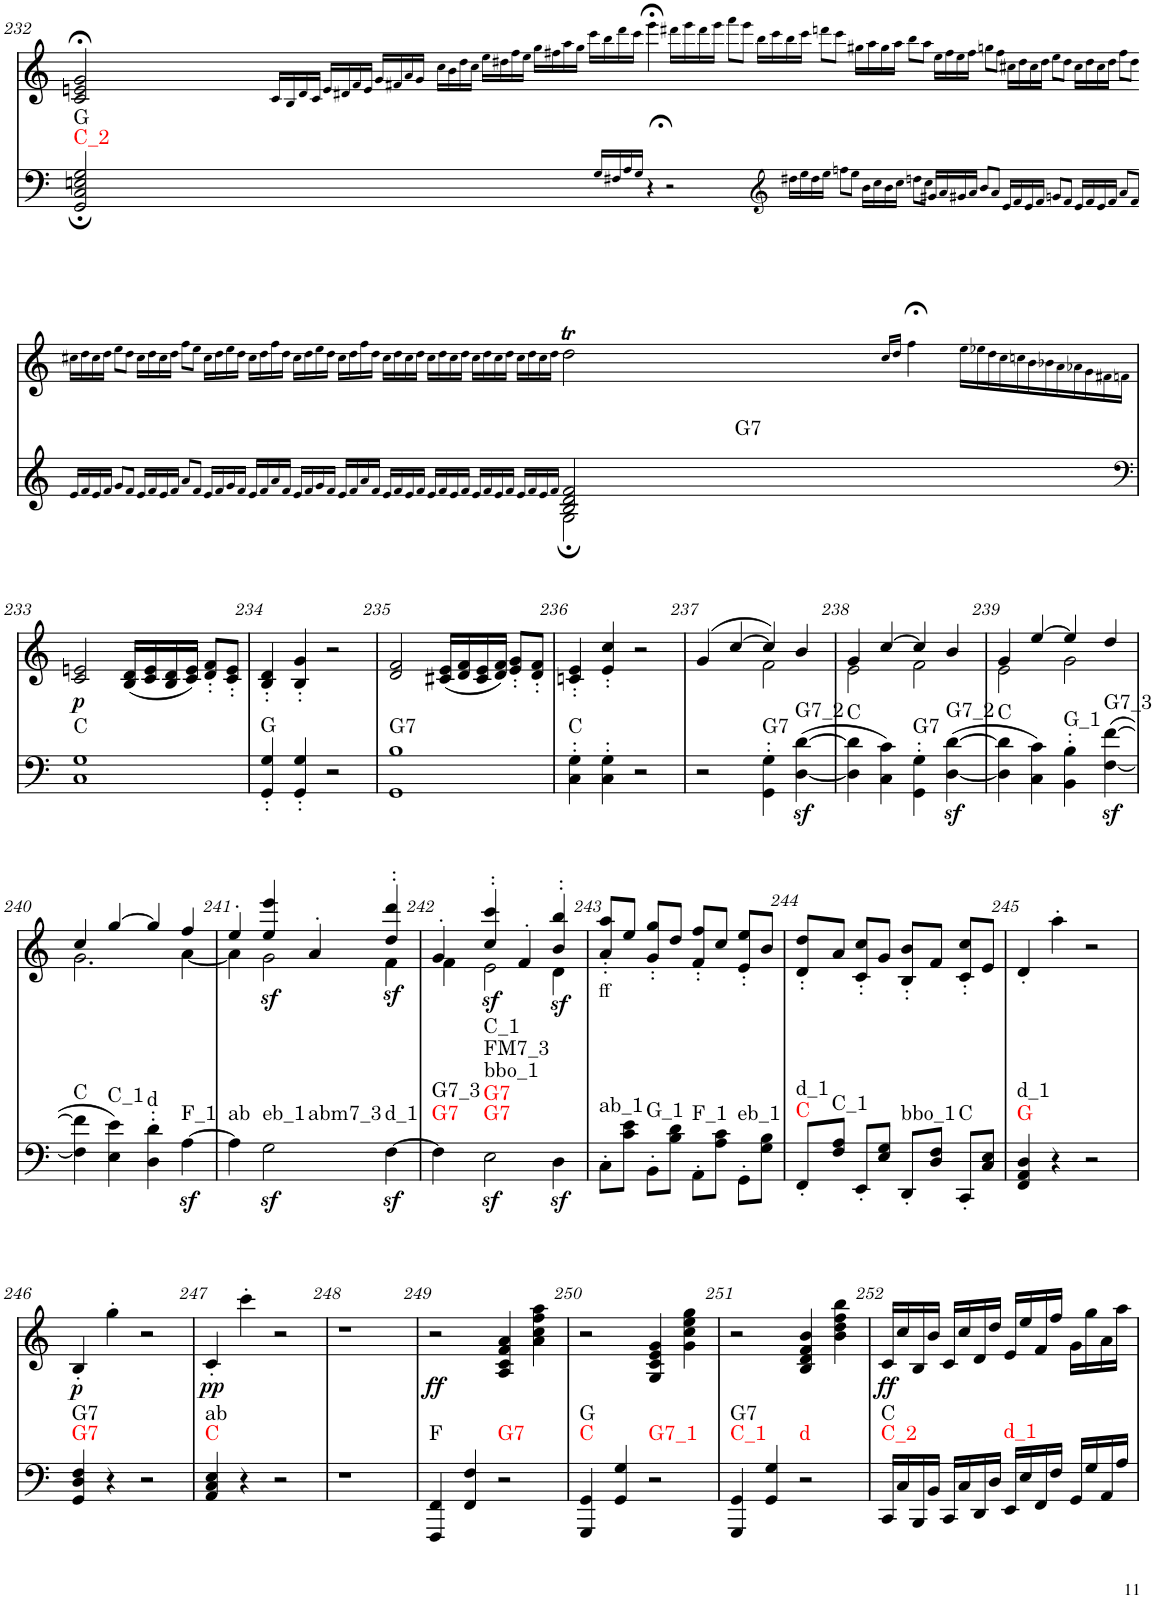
**kern	**dynam	**harte	**kern	**text	**dynam
*part2	*part2	*part2	*part1	*part1	*part1
*staff2	*staff2	*	*staff1	*staff1	*staff1
*I"piano	*	*	*I"piano	*	*
*I'Pno	*	*	*I'Pno	*	*
!!LO:PB:g=z
*clefG2	*	*	*clefG2	*	*
*k[]	*	*	*k[]	*	*
*M4/4	*	*	*M4/4	*	*
=232	=232	=232	=232	=232	=232
!	!	!LO:H:n=1:kt=C_2	!	!	!
!	!	!LO:H:n=2:kt=G	!	!	!
2GG/; 2C/; 2En/; 2G/;	.	N N	2c/;< 2en/;< 2g/;<	.	.
.	.	.	16qc/LL	.	.
.	.	.	16qB/	.	.
.	.	.	16qd/	.	.
.	.	.	16qc/JJ	.	.
.	.	.	16qe/LL	.	.
.	.	.	16qd#X/	.	.
.	.	.	16qf/	.	.
.	.	.	16qe/JJ	.	.
.	.	.	16qg/LL	.	.
.	.	.	16qf#X/	.	.
.	.	.	16qa/	.	.
.	.	.	16qg/JJ	.	.
.	.	.	16qcc\LL	.	.
.	.	.	16qb\	.	.
.	.	.	16qdd\	.	.
.	.	.	16qcc\JJ	.	.
.	.	.	16qee\LL	.	.
.	.	.	16qdd#X\	.	.
.	.	.	16qff\	.	.
.	.	.	16qee\JJ	.	.
.	.	.	16qgg\LL	.	.
.	.	.	16qff#X\	.	.
.	.	.	16qaa\	.	.
.	.	.	16qgg\JJ	.	.
16qG/LL	.	.	16qccc\LL	.	.
16qF#X/	.	.	16qbb\	.	.
16qA/	.	.	16qddd\	.	.
16qG/JJ	.	.	16qccc\JJ	.	.
4e;<!	.	.	4eee;<!\	.	.
qd#XLL	.	.	16qddd#X\LL	.	.
qe	.	.	16qeee\	.	.
qd#	.	.	16qddd#\	.	.
qeJJ	.	.	16qeee\JJ	.	.
qfL	.	.	8qfff\L	.	.
qeJ	.	.	8qeee\J	.	.
16qF#X\LL	.	.	16qbb\LL	.	.
16qG\	.	.	16qccc\	.	.
16qF#\	.	.	16qbb\	.	.
16qG\JJ	.	.	16qccc\JJ	.	.
8qAn\L	.	.	8qdddn\L	.	.
8qG\J	.	.	8qccc\J	.	.
16qD\LL	.	.	16qgg#X\LL	.	.
16qE\	.	.	16qaa\	.	.
16qD\	.	.	16qgg#\	.	.
16qE\JJ	.	.	16qaa\JJ	.	.
8qFn\L	.	.	8qbb\L	.	.
8qE\J	.	.	8qaa\J	.	.
16qBB#X/LL	.	.	16qee\LL	.	.
16qC/	.	.	16qff#\	.	.
16qBB#X/	.	.	16qee\	.	.
16qC/JJ	.	.	16qff#\JJ	.	.
8qD/L	.	.	8qggn\L	.	.
8qC/J	.	.	8qff#\J	.	.
16qGG/LL	.	.	16qcc#X\LL	.	.
16qAA/	.	.	16qdd#\	.	.
16qGG/	.	.	16qcc#\	.	.
16qAA/JJ	.	.	16qdd#\JJ	.	.
8qBBn/L	.	.	8qee\L	.	.
8qAA/J	.	.	8qdd#\J	.	.
16qGG/LL	.	.	16qcc#\LL	.	.
16qAA/	.	.	16qdd#\	.	.
16qGG/	.	.	16qcc#\	.	.
16qAA/JJ	.	.	16qdd#\JJ	.	.
8qC/L	.	.	8qff#\L	.	.
8qAA/J	.	.	8qdd#\J	.	.
!!LO:LB:g=z
=232X2-	=232X2-	=232X2-	=232X2-	=232X2-	=232X2-
16qe/LL	.	.	16qcc#X\LL	.	.
16qf/	.	.	16qdd\	.	.
16qe/	.	.	16qcc#\	.	.
16qf/JJ	.	.	16qdd\JJ	.	.
8qg/L	.	.	8qee\L	.	.
8qf/J	.	.	8qdd\J	.	.
16qe/LL	.	.	16qcc#\LL	.	.
16qf/	.	.	16qdd\	.	.
16qe/	.	.	16qcc#\	.	.
16qf/JJ	.	.	16qdd\JJ	.	.
8qa/L	.	.	8qff\L	.	.
8qf/J	.	.	8qee\J	.	.
16qe/LL	.	.	16qcc#\LL	.	.
16qf/	.	.	16qdd\	.	.
16qg/	.	.	16qee\	.	.
16qf/JJ	.	.	16qdd\JJ	.	.
16qe/LL	.	.	16qcc#\LL	.	.
16qf/	.	.	16qdd\	.	.
16qa/	.	.	16qff\	.	.
16qf/JJ	.	.	16qdd\JJ	.	.
16qe/LL	.	.	16qcc#\LL	.	.
16qf/	.	.	16qdd\	.	.
16qg/	.	.	16qee\	.	.
16qf/JJ	.	.	16qdd\JJ	.	.
16qe/LL	.	.	16qcc#\LL	.	.
16qf/	.	.	16qdd\	.	.
16qa/	.	.	16qff\	.	.
16qf/JJ	.	.	16qdd\JJ	.	.
16qe/LL	.	.	16qcc#\LL	.	.
16qf/	.	.	16qdd\	.	.
16qe/	.	.	16qcc#\	.	.
16qf/JJ	.	.	16qdd\JJ	.	.
16qe/LL	.	.	16qcc#\LL	.	.
16qf/	.	.	16qdd\	.	.
16qe/	.	.	16qcc#\	.	.
16qf/JJ	.	.	16qdd\JJ	.	.
16qe/LL	.	.	16qcc#\LL	.	.
16qf/	.	.	16qdd\	.	.
16qe/	.	.	16qcc#\	.	.
16qf/JJ	.	.	16qdd\JJ	.	.
16qe/LL	.	.	16qcc#\LL	.	.
16qf/	.	.	16qdd\	.	.
16qe/	.	.	16qcc#\	.	.
16qf/JJ	.	.	16qdd\JJ	.	.
*^	*	*	*	*	*
!	!	!	!LO:H:kt=G7	!	!	!
2B/ 2d/ 2f/	2G;\	.	N	2ddT\	.	.
.	.	.	.	16qcc#/LL	.	.
.	.	.	.	16qdd/JJ	.	.
4ryy	4ryy	.	.	4ff;<!\	.	.
*v	*v	*	*	*	*	*
.	.	.	16qee\LL	.	.
.	.	.	16qee-X\	.	.
.	.	.	16qdd\	.	.
.	.	.	16qcc#\	.	.
.	.	.	16qccn\	.	.
.	.	.	16qb\	.	.
.	.	.	16qb-X\	.	.
.	.	.	16qa\	.	.
.	.	.	16qa-X\	.	.
.	.	.	16qg\	.	.
.	.	.	16qf#X\	.	.
.	.	.	16qfn\JJ	.	.
!!LO:LB:g=z
=233	=233	=233	=233	=233	=233
*clefF4	*	*	*	*	*
!	!	!LO:H:kt=C	!	!	!LO:DY:b
1C 1G	.	N	2c/ 2en/	.	p
.	.	.	(16B/ 16d/LL	.	.
.	.	.	16c/ 16e/	.	.
.	.	.	16B/ 16d/	.	.
.	.	.	16c/ 16e/JJ)	.	.
.	.	.	8d/' 8f/'L	.	.
.	.	.	8c/' 8e/'J	.	.
=234	=234	=234	=234	=234	=234
!	!	!LO:H:kt=G	!	!	!
4GG/' 4G/'	.	N	4B/' 4d/'	.	.
4GG/' 4G/'	.	.	4B/' 4g/'	.	.
2r	.	.	2r	.	.
=235	=235	=235	=235	=235	=235
!	!	!LO:H:kt=G7	!	!	!
1GG 1B	.	N	2d/ 2f/	.	.
.	.	.	(16c#X/ 16e/LL	.	.
.	.	.	16d/ 16f/	.	.
.	.	.	16c#/ 16e/	.	.
.	.	.	16d/ 16f/JJ)	.	.
.	.	.	8e/' 8g/'L	.	.
.	.	.	8d/' 8f/'J	.	.
=236	=236	=236	=236	=236	=236
!	!	!LO:H:kt=C	!	!	!
4C\' 4G\'	.	N	4cn/' 4e/'	.	.
4C\' 4G\'	.	.	4e/' 4cc/'	.	.
2r	.	.	2r	.	.
=237	=237	=237	=237	=237	=237
*	*	*	*^	*	*
2r	.	.	(4g/	2ryy	.	.
.	.	.	[4cc/	.	.	.
!	!	!LO:H:kt=G7	!	!	!	!
4GG\' 4G\'	.	N	4cc/])	2f\	.	.
!	!LO:DY:b	!LO:H:kt=G7_2	!	!	!	!
([4D\ [4d\	sf	N	4b/	.	.	.
=238	=238	=238	=238	=238	=238	=238
!	!	!LO:H:kt=C	!	!	!	!
4D\] 4d\]	.	N	4g/	2e\	.	.
4C\ 4c\)	.	.	[4cc/	.	.	.
!	!	!LO:H:kt=G7	!	!	!	!
4GG\' 4G\'	.	N	4cc/]	2f\	.	.
!	!LO:DY:b	!LO:H:kt=G7_2	!	!	!	!
([4D\ [4d\	sf	N	4b/	.	.	.
=239	=239	=239	=239	=239	=239	=239
!	!	!LO:H:kt=C	!	!	!	!
4D\] 4d\]	.	N	4g/	2e\	.	.
4C\ 4c\)	.	.	[4ee/	.	.	.
!	!	!LO:H:kt=G_1	!	!	!	!
4BB\' 4B\'	.	N	4ee/]	2g\	.	.
!	!LO:DY:b	!LO:H:kt=G7_3	!	!	!	!
([4F\ [4f\	sf	N	4dd/	.	.	.
!!LO:LB:g=z	!!
=240	=240	=240	=240	=240	=240	=240
!	!	!LO:H:kt=C	!	!	!	!
4F\] 4f\]	.	N	4cc/	2.g\	.	.
!	!	!LO:H:kt=C_1	!	!	!	!
4E\ 4e\)	.	N	[4gg/	.	.	.
!	!	!LO:H:kt=d	!	!	!	!
4D\' 4d\'	.	N	4gg/]	.	.	.
!	!LO:DY:b	!LO:H:kt=F_1	!	!	!	!
[4A\	sf	N	4ff/	[4a\	.	.
=241	=241	=241	=241	=241	=241	=241
!	!	!LO:H:kt=ab	!	!	!	!
4A\]	.	N	4ee'/	4a\]	.	.
!	!LO:DY:b	!LO:H:n=1:kt=eb_1	!	!	!	!LO:DY:b
!	!	!LO:H:n=2:kt=abm7_3	!	!	!	!
2G\	sf	N N	4ee/ 4eee/	2g\	.	sf
.	.	.	4a'/	.	.	.
!	!LO:DY:b	!LO:H:kt=d_1	!	!	!	!LO:DY:b
[4F\	sf	N	4dd/' 4ddd/'	4f\	.	sf
=242	=242	=242	=242	=242	=242	=242
!	!	!LO:H:n=1:kt=G7	!	!	!	!
!	!	!LO:H:n=2:kt=G7_3	!	!	!	!
4F\]	.	N N	4g'/	4f\	.	.
!	!LO:DY:b	!LO:H:n=1:kt=G7	!	!	!	!LO:DY:b
!	!	!LO:H:n=2:kt=G7	!	!	!	!
!	!	!LO:H:n=3:kt=bbo_1	!	!	!	!
!	!	!LO:H:n=4:kt=FM7_3	!	!	!	!
!	!	!LO:H:n=5:kt=C_1	!	!	!	!
2E\	sf	N N N N N	4cc/' 4ccc/'	2e\	.	sf
.	.	.	4f'/	.	.	.
!	!	!	!	!	!	!LO:DY:b
4Dz<\	.	.	4b/' 4bb/'	4d\	.	sf
=243	=243	=243	=243	=243	=243	=243
!	!	!LO:H:kt=ab_1	!	!	!LO:LY:b	!
*	*	*	*v	*v	*	*
8C'\L	.	N	8a/' 8aa/'L	ff	.
8c\ 8e\J	.	.	8ee/J	.	.
!	!	!LO:H:kt=G_1	!	!	!
8BB'\L	.	N	8g/' 8gg/'L	.	.
8B\ 8d\J	.	.	8dd/J	.	.
!	!	!LO:H:kt=F_1	!	!	!
8AA'\L	.	N	8f/' 8ff/'L	.	.
8A\ 8c\J	.	.	8cc/J	.	.
!	!	!LO:H:kt=eb_1	!	!	!
8GG'\L	.	N	8e/' 8ee/'L	.	.
8G\ 8B\J	.	.	8b/J	.	.
=244	=244	=244	=244	=244	=244
!	!	!LO:H:n=1:kt=C	!	!	!
!	!	!LO:H:n=2:kt=d_1	!	!	!
8FF'/L	.	N N	8d/' 8dd/'L	.	.
!	!	!LO:H:kt=C_1	!	!	!
8F/ 8A/J	.	N	8a/J	.	.
8EE'/L	.	.	8c/' 8cc/'L	.	.
8E/ 8G/J	.	.	8g/J	.	.
!	!	!LO:H:kt=bbo_1	!	!	!
8DD'/L	.	N	8B/' 8b/'L	.	.
8D/ 8F/J	.	.	8f/J	.	.
!	!	!LO:H:kt=C	!	!	!
8CC'/L	.	N	8c/' 8cc/'L	.	.
8C/ 8E/J	.	.	8e/J	.	.
=245	=245	=245	=245	=245	=245
!	!	!LO:H:n=1:kt=G	!	!	!
!	!	!LO:H:n=2:kt=d_1	!	!	!
4FF/ 4AA/ 4D/	.	N N	4d'/	.	.
4r	.	.	4aa'\	.	.
2r	.	.	2r	.	.
!!LO:LB:g=z
=246	=246	=246	=246	=246	=246
!	!	!LO:H:n=1:kt=G7	!	!	!LO:DY:b
!	!	!LO:H:n=2:kt=G7	!	!	!
4GG/ 4D/ 4F/	.	N N	4B'/	.	p
4r	.	.	4gg'\	.	.
2r	.	.	2r	.	.
=247	=247	=247	=247	=247	=247
!	!	!LO:H:n=1:kt=C	!	!	!LO:DY:b
!	!	!LO:H:n=2:kt=ab	!	!	!
4AA/ 4C/ 4E/	.	N N	4c'/	.	pp
4r	.	.	4ccc'\	.	.
2r	.	.	2r	.	.
=248	=248	=248	=248	=248	=248
1r	.	.	1r	.	.
=249	=249	=249	=249	=249	=249
!	!	!LO:H:kt=F	!	!	!LO:DY:b
4FFF/ 4FF/	.	N	2r	.	ff
4FF/ 4F/	.	.	.	.	.
!	!	!LO:H:kt=G7	!	!	!
2r	.	N	4A/ 4c/ 4f/ 4a/	.	.
.	.	.	4a\ 4cc\ 4ff\ 4aa\	.	.
=250	=250	=250	=250	=250	=250
!	!	!LO:H:n=1:kt=C	!	!	!
!	!	!LO:H:n=2:kt=G	!	!	!
4GGG/ 4GG/	.	N N	2r	.	.
4GG/ 4G/	.	.	.	.	.
!	!	!LO:H:kt=G7_1	!	!	!
2r	.	N	4G/ 4c/ 4e/ 4g/	.	.
.	.	.	4g\ 4cc\ 4ee\ 4gg\	.	.
=251	=251	=251	=251	=251	=251
!	!	!LO:H:n=1:kt=C_1	!	!	!
!	!	!LO:H:n=2:kt=G7	!	!	!
4GGG/ 4GG/	.	N N	2r	.	.
4GG/ 4G/	.	.	.	.	.
!	!	!LO:H:kt=d	!	!	!
2r	.	N	4B/ 4d/ 4f/ 4b/	.	.
.	.	.	4b\ 4dd\ 4ff\ 4bb\	.	.
=252	=252	=252	=252	=252	=252
!	!	!LO:H:n=1:kt=C_2	!	!	!LO:DY:b
!	!	!LO:H:n=2:kt=C	!	!	!
16CC/LL	.	N N	16c/LL	.	ff
16C/	.	.	16cc/	.	.
16BBB/	.	.	16B/	.	.
16BB/JJ	.	.	16b/JJ	.	.
16CC/LL	.	.	16c/LL	.	.
16C/	.	.	16cc/	.	.
16DD/	.	.	16d/	.	.
16D/JJ	.	.	16dd/JJ	.	.
!	!	!LO:H:kt=d_1	!	!	!
16EE/LL	.	N	16e/LL	.	.
16E/	.	.	16ee/	.	.
16FF/	.	.	16f/	.	.
16F/JJ	.	.	16ff/JJ	.	.
16GG/LL	.	.	16g\LL	.	.
16G/	.	.	16gg\	.	.
16AA/	.	.	16a\	.	.
16A/JJ	.	.	16aa\JJ	.	.
=	=	=	=	=	=
*-	*-	*-	*-	*-	*-
